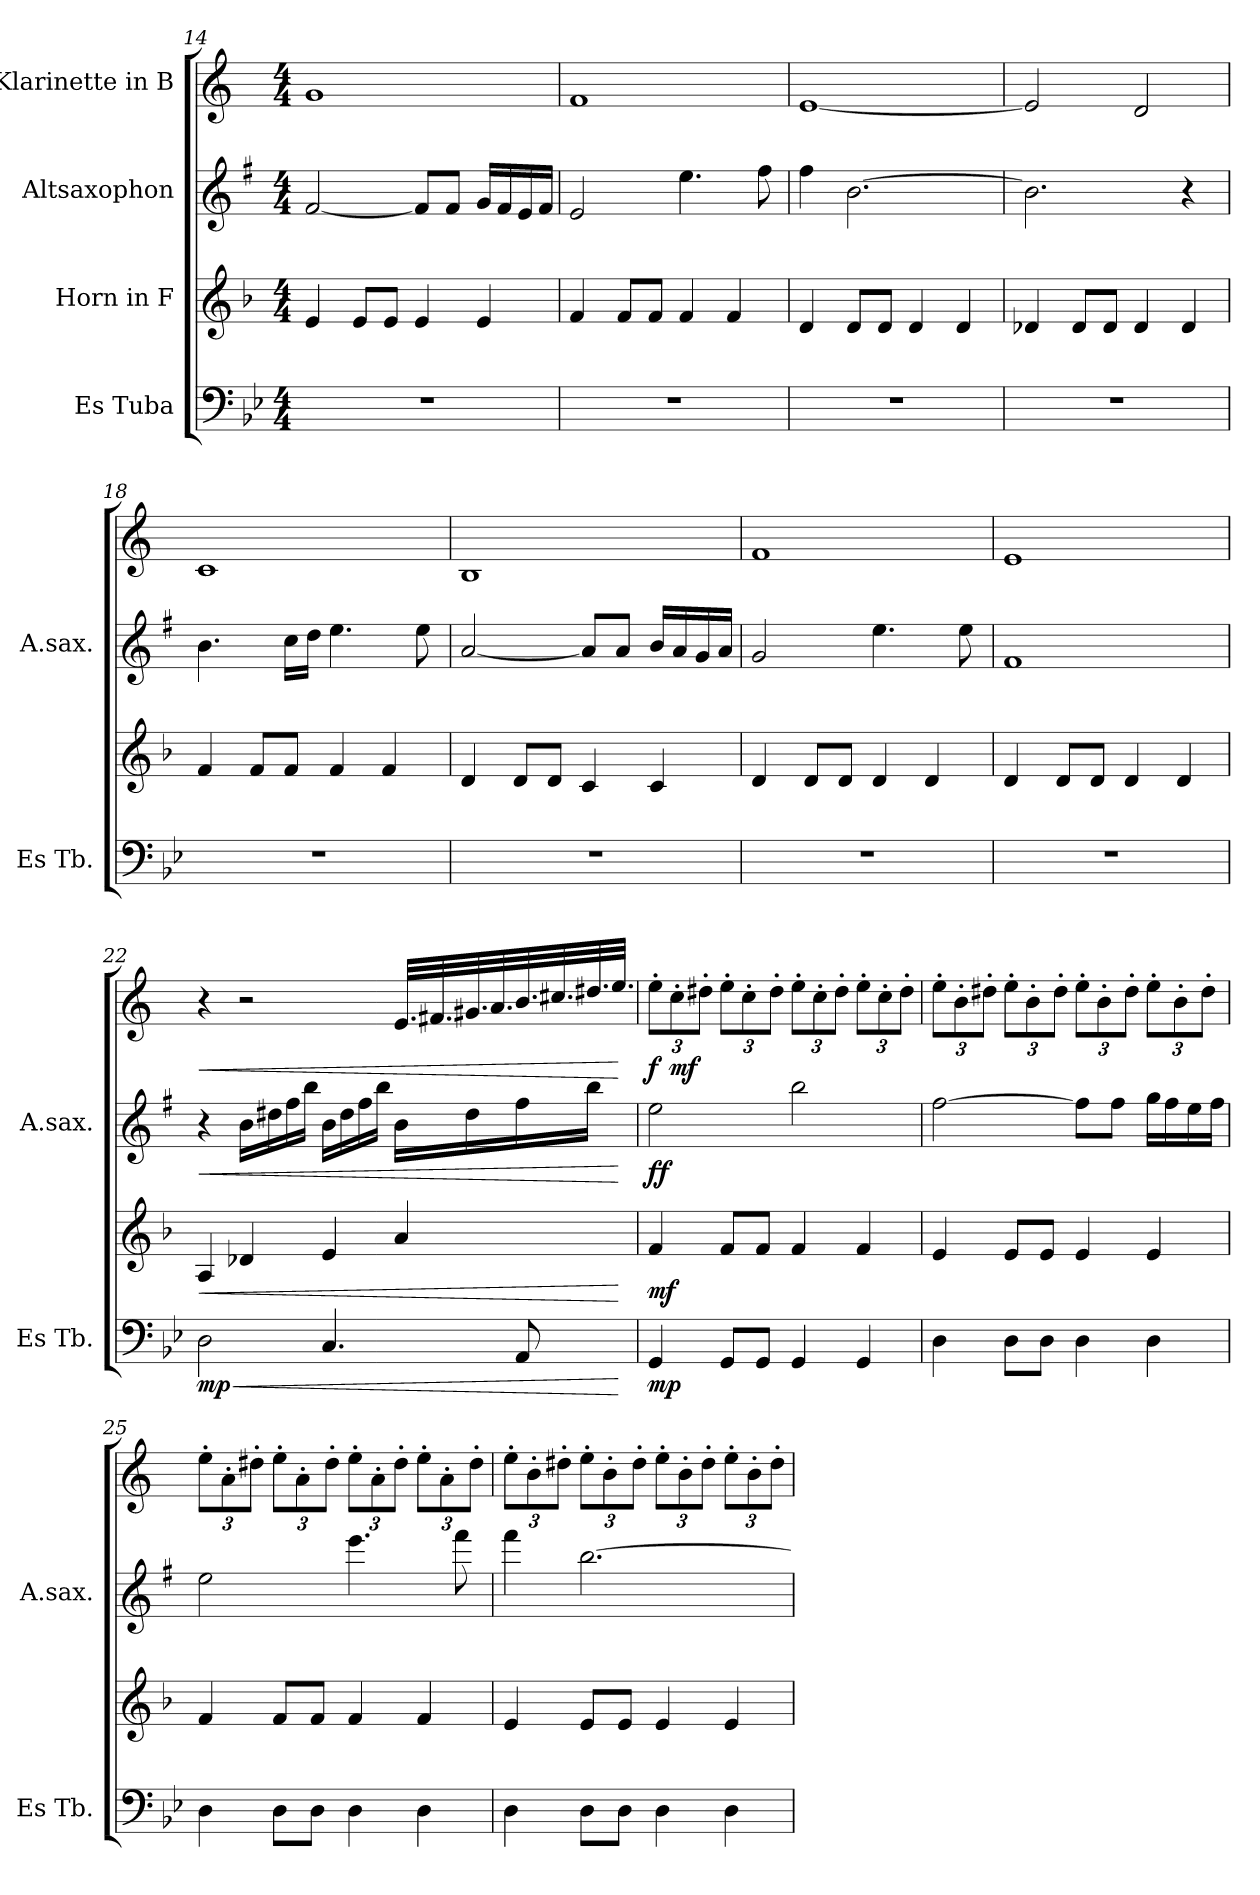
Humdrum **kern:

**kern	**dynam	**kern	**dynam	**kern	**dynam	**kern	**dynam
*part4	*part4	*part3	*part3	*part2	*part2	*part1	*part1
*staff4	*staff4	*staff3	*staff3	*staff2	*staff2	*staff1	*staff1
*I"Es Tuba	*	*I"Horn in F	*	*I"Altsaxophon	*	*I"Klarinette in B	*
*I'Es Tb.	*	*	*	*I'A.sax.	*	*	*
!!LO:PB:g=z
*clefF4	*	*clefG2	*	*clefG2	*	*clefG2	*
*	*	*ITrd4c7	*	*ITrd5c9	*	*ITrd1c2	*
*k[b-e-]	*	*k[b-e-]	*	*k[b-e-]	*	*k[b-e-]	*
*M4/4	*	*M4/4	*	*M4/4	*	*M4/4	*
=14	=14	=14	=14	=14	=14	=14	=14
1r	.	4A/	.	[2A/	.	1f	.
.	.	8A/L	.	.	.	.	.
.	.	8A/J	.	.	.	.	.
.	.	4A/	.	8A/L]	.	.	.
.	.	.	.	8A/J	.	.	.
.	.	4A/	.	16B-/LL	.	.	.
.	.	.	.	16A/	.	.	.
.	.	.	.	16G/	.	.	.
.	.	.	.	16A/JJ	.	.	.
=15	=15	=15	=15	=15	=15	=15	=15
1r	.	4B-/	.	2G/	.	1e-	.
.	.	8B-/L	.	.	.	.	.
.	.	8B-/J	.	.	.	.	.
.	.	4B-/	.	4.g\	.	.	.
.	.	4B-/	.	.	.	.	.
.	.	.	.	8a\	.	.	.
=16	=16	=16	=16	=16	=16	=16	=16
1r	.	4G/	.	4a\	.	[1d	.
.	.	8G/L	.	[2.d\	.	.	.
.	.	8G/J	.	.	.	.	.
.	.	4G/	.	.	.	.	.
.	.	4G/	.	.	.	.	.
=17	=17	=17	=17	=17	=17	=17	=17
1r	.	4G-X/	.	2.d\]	.	2d/]	.
.	.	8G-/L	.	.	.	.	.
.	.	8G-/J	.	.	.	.	.
.	.	4G-/	.	.	.	2c/	.
.	.	4G-/	.	4r	.	.	.
=18	=18	=18	=18	=18	=18	=18	=18
1r	.	4B-/	.	4.d\	.	1B-	.
.	.	8B-/L	.	.	.	.	.
.	.	8B-/J	.	16e-\LL	.	.	.
.	.	.	.	16f\JJ	.	.	.
.	.	4B-/	.	4.g\	.	.	.
.	.	4B-/	.	.	.	.	.
.	.	.	.	8g\	.	.	.
=19	=19	=19	=19	=19	=19	=19	=19
1r	.	4G/	.	[2c/	.	1A	.
.	.	8G/L	.	.	.	.	.
.	.	8G/J	.	.	.	.	.
.	.	4F/	.	8c/L]	.	.	.
.	.	.	.	8c/J	.	.	.
.	.	4F/	.	16d/LL	.	.	.
.	.	.	.	16c/	.	.	.
.	.	.	.	16B-/	.	.	.
.	.	.	.	16c/JJ	.	.	.
!!LO:LB:g=z
=20	=20	=20	=20	=20	=20	=20	=20
1r	.	4G/	.	2B-/	.	1e-	.
.	.	8G/L	.	.	.	.	.
.	.	8G/J	.	.	.	.	.
.	.	4G/	.	4.g\	.	.	.
.	.	4G/	.	.	.	.	.
.	.	.	.	8g\	.	.	.
=21	=21	=21	=21	=21	=21	=21	=21
1r	.	4G/	.	1A	.	1d	.
.	.	8G/L	.	.	.	.	.
.	.	8G/J	.	.	.	.	.
.	.	4G/	.	.	.	.	.
.	.	4G/	.	.	.	.	.
=22	=22	=22	=22	=22	=22	=22	=22
!	!LO:HP:b	!	!LO:HP:b	!	!LO:HP:b	!	!LO:HP:b
!	!LO:DY:n=1:b	!	!	!	!	!	!
2D\	< mp	4D/	<	4r	<	4r	<
.	.	4G-X/	.	16d\LL	.	2r	.
.	.	.	.	16f#X\	.	.	.
.	.	.	.	16a\	.	.	.
.	.	.	.	16dd\JJ	.	.	.
4.C/	.	4A/	.	16d\LL	.	.	.
.	.	.	.	16f#\	.	.	.
.	.	.	.	16a\	.	.	.
.	.	.	.	16dd\JJ	.	.	.
*	*	*	*	*	*	*Xtuplet	*
.	.	4d/	.	16d\LL	.	48.d/LLL	.
.	.	.	.	.	.	48.en/	.
.	.	.	.	16f#\	.	48.f#X/	.
.	.	.	.	.	.	48.g/	.
8AA/	.	.	.	16a\	.	48.a/	.
.	.	.	.	.	.	48.bn/	.
.	.	.	.	16dd\JJ	.	48.cc#X/	.
.	.	.	.	.	.	48.dd/JJJ	.
.	[	.	[	.	[	.	[
!!LO:LB:g=z
=23	=23	=23	=23	=23	=23	=23	=23
*	*	*	*	*	*	*tuplet	*
*	*	*	*	*	*	*Xbrackettup	*
!	!LO:DY:b	!	!LO:DY:b	!	!LO:DY:b	!	!LO:DY:b
4GG/	mp	4B-/	mf	2g\	ff	12dd'\L	f
!	!	!	!	!	!	!	!LO:DY:b
.	.	.	.	.	.	12b-'\	mf
.	.	.	.	.	.	12cc#X'\J	.
8GG/L	.	8B-/L	.	.	.	12dd'\L	.
.	.	.	.	.	.	12b-'\	.
8GG/J	.	8B-/J	.	.	.	.	.
.	.	.	.	.	.	12cc#'\J	.
4GG/	.	4B-/	.	2dd\	.	12dd'\L	.
.	.	.	.	.	.	12b-'\	.
.	.	.	.	.	.	12cc#'\J	.
4GG/	.	4B-/	.	.	.	12dd'\L	.
.	.	.	.	.	.	12b-'\	.
.	.	.	.	.	.	12cc#'\J	.
=24	=24	=24	=24	=24	=24	=24	=24
4D\	.	4A/	.	[2a\	.	12dd'\L	.
.	.	.	.	.	.	12a'\	.
.	.	.	.	.	.	12cc#X'\J	.
8D\L	.	8A/L	.	.	.	12dd'\L	.
.	.	.	.	.	.	12a'\	.
8D\J	.	8A/J	.	.	.	.	.
.	.	.	.	.	.	12cc#'\J	.
4D\	.	4A/	.	8a\L]	.	12dd'\L	.
.	.	.	.	.	.	12a'\	.
.	.	.	.	8a\J	.	.	.
.	.	.	.	.	.	12cc#'\J	.
4D\	.	4A/	.	16b-\LL	.	12dd'\L	.
.	.	.	.	16a\	.	.	.
.	.	.	.	.	.	12a'\	.
.	.	.	.	16g\	.	.	.
.	.	.	.	.	.	12cc#'\J	.
.	.	.	.	16a\JJ	.	.	.
=25	=25	=25	=25	=25	=25	=25	=25
4D\	.	4B-/	.	2g\	.	12dd'\L	.
.	.	.	.	.	.	12g'\	.
.	.	.	.	.	.	12cc#X'\J	.
8D\L	.	8B-/L	.	.	.	12dd'\L	.
.	.	.	.	.	.	12g'\	.
8D\J	.	8B-/J	.	.	.	.	.
.	.	.	.	.	.	12cc#'\J	.
4D\	.	4B-/	.	4.gg\	.	12dd'\L	.
.	.	.	.	.	.	12g'\	.
.	.	.	.	.	.	12cc#'\J	.
4D\	.	4B-/	.	.	.	12dd'\L	.
.	.	.	.	.	.	12g'\	.
.	.	.	.	8aa\	.	.	.
.	.	.	.	.	.	12cc#'\J	.
!!LO:PB:g=z
=26	=26	=26	=26	=26	=26	=26	=26
4D\	.	4A/	.	4aa\	.	12dd'\L	.
.	.	.	.	.	.	12a'\	.
.	.	.	.	.	.	12cc#X'\J	.
8D\L	.	8A/L	.	[2.dd\	.	12dd'\L	.
.	.	.	.	.	.	12a'\	.
8D\J	.	8A/J	.	.	.	.	.
.	.	.	.	.	.	12cc#'\J	.
4D\	.	4A/	.	.	.	12dd'\L	.
.	.	.	.	.	.	12a'\	.
.	.	.	.	.	.	12cc#'\J	.
4D\	.	4A/	.	.	.	12dd'\L	.
.	.	.	.	.	.	12a'\	.
.	.	.	.	.	.	12cc#'\J	.
=	=	=	=	=	=	=	=
*-	*-	*-	*-	*-	*-	*-	*-
